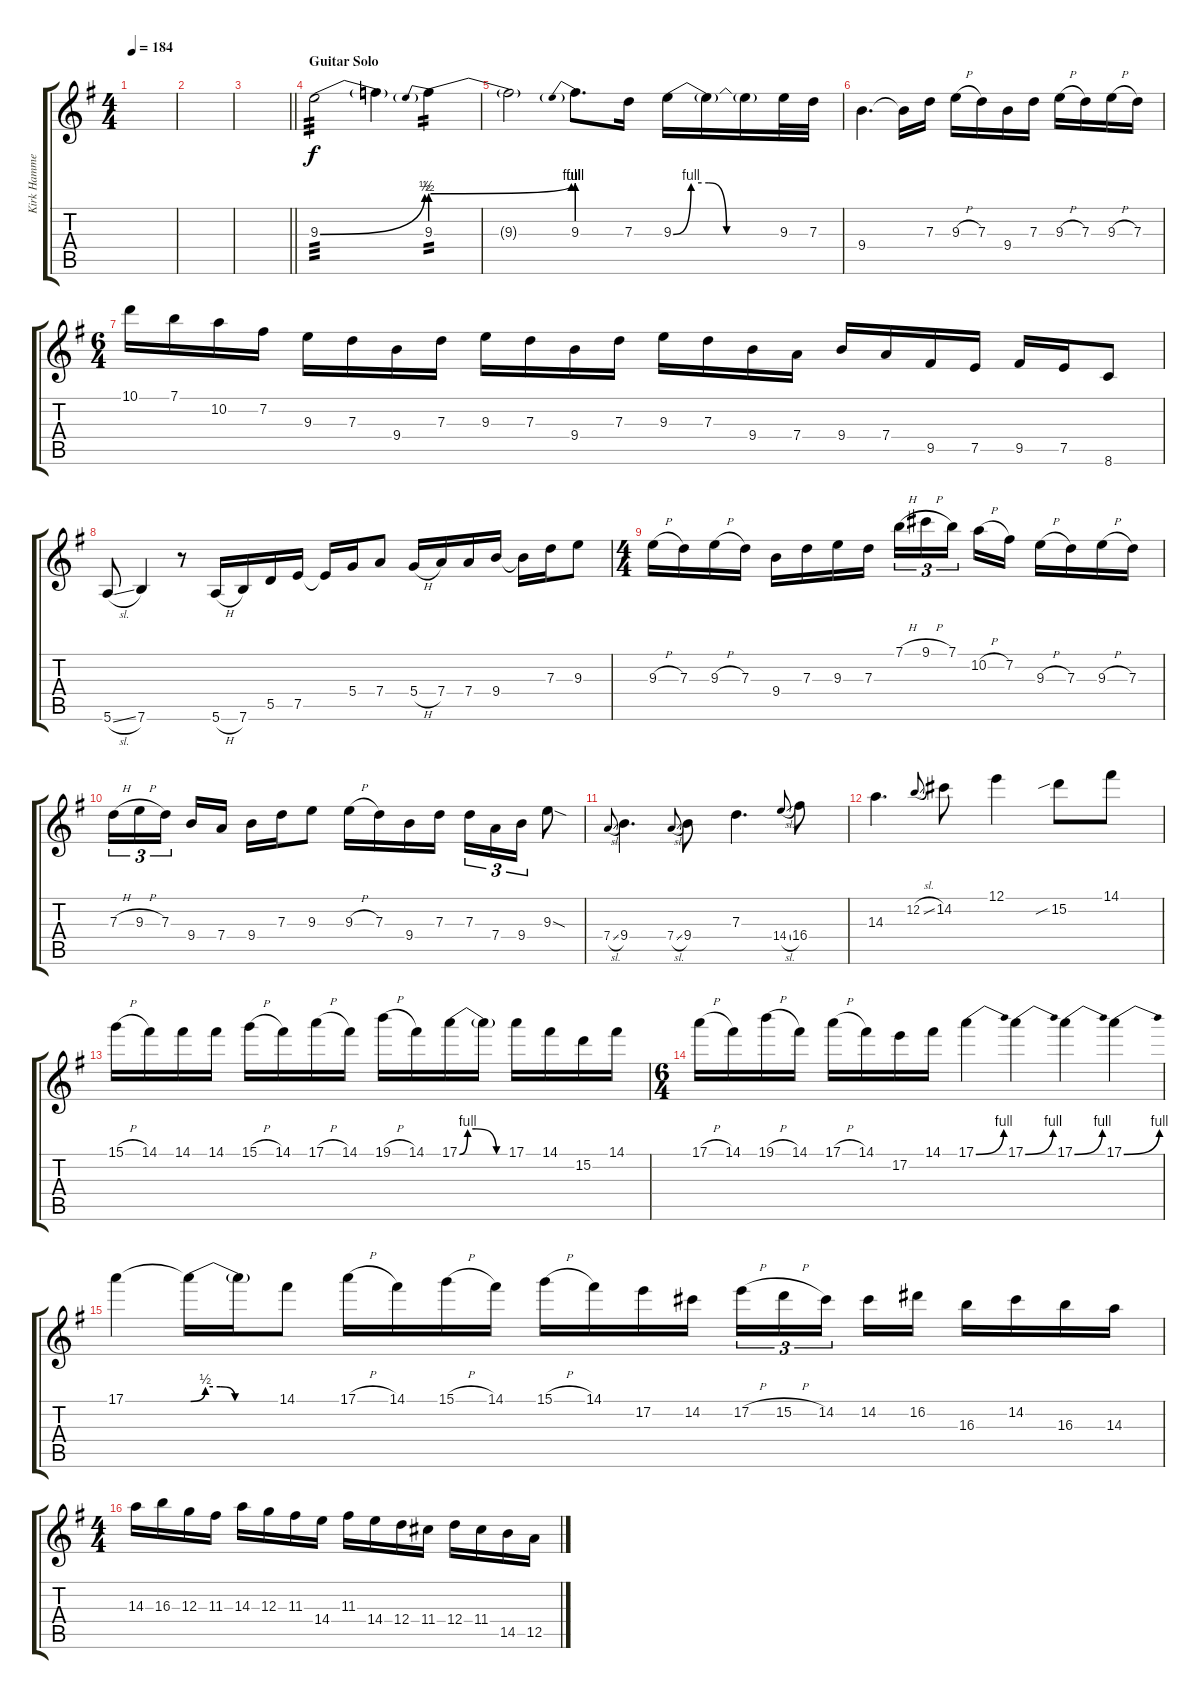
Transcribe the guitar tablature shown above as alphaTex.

\track ("Kirk Hammett (Solo)" "Kirk Hamme") {instrument distortionguitar}
\staff {score tabs}
\tuning (E4 B3 G3 D3 A2 E2) {hide}
\ts (4 4)
\tempo 184
\clef g2
\ks g
|
|
\barLineRight lightlight
|
\section ("" "Guitar Solo")
9.3{be (bend 0 0 60 2)}.2{tp 3} 9.3{t}.4 9.3{be (prebendbend 0 2 60 4)}.4{tp 2} |
9.3{t}.2 9.3{be (prebend 0 4 60 4)}.8{d} 7.3.16 9.3{be (custom 0 0 10 4 20 4 30 0 60 0)}.16 9.3{t}.16 9.3{t}.16 9.3.32 7.3.32 |
9.4.4{d} 9.4{t}.16 7.3.16 9.3{h}.16 7.3.16 9.4.16 7.3.16 9.3{h}.16 7.3.16 9.3{h}.16 7.3.16 |
\ts (6 4)
10.1.16 7.1.16 10.2.16 7.2.16 9.3.16 7.3.16 9.4.16 7.3.16 9.3.16 7.3.16 9.4.16 7.3.16 9.3.16 7.3.16 9.4.16 7.4.16 9.4.16 7.4.16 9.5.16 7.5.16 9.5.16 7.5.16 8.6.8 |
5.6{sl}.8 7.6.4 r.8 5.6{h}.16 7.6.16 5.5.16 7.5.16 7.5{t}.16 5.4.16 7.4.8 5.4{h}.16 7.4.16 7.4.16 9.4.16 9.4{t}.16 7.3.16 9.3.8 |
\ts (4 4)
9.3{h}.16 7.3.16 9.3{h}.16 7.3.16 9.4.16 7.3.16 9.3.16 7.3.16 7.1{h}.16{tu (3 2)} 9.1{h}.16{tu (3 2)} 7.1.16{tu (3 2) beam splitsecondary} 10.2{h}.16 7.2.16 9.3{h}.16 7.3.16 9.3{h}.16 7.3.16 |
7.3{h}.16{tu (3 2)} 9.3{h}.16{tu (3 2)} 7.3.16{tu (3 2) beam splitsecondary} 9.4.16 7.4.16 9.4.16 7.3.16 9.3.8 9.3{h}.16 7.3.16 9.4.16 7.3.16 7.3.16{tu (3 2)} 7.4.16{tu (3 2)} 9.4.16{tu (3 2)} 9.3{sod}.8 |
7.4{sl}.8{gr onbeat} 9.4.4{d} 7.4{sl}.8{gr onbeat} 9.4.8 7.3.4{d} 14.4{sl}.8{gr onbeat} 16.4.8 |
14.3.4{d} 12.2{sl}.8{gr onbeat} 14.2.8 12.1.4 15.2{sib}.8 14.1.8 |
15.1{h}.16 14.1.16 14.1.16 14.1.16 15.1{h}.16 14.1.16 17.1{h}.16 14.1.16 19.1{h}.16 14.1.16 17.1{be (custom 0 0 10 4 20 4 45 0 60 0)}.16 17.1{t}.16 17.1.16 14.1.16 15.2.16 14.1.16 |
\ts (6 4)
17.1{h}.16 14.1.16 19.1{h}.16 14.1.16 17.1{h}.16 14.1.16 17.2.16 14.1.16 17.1{be (bend 0 0 60 4)}.4 17.1{be (bend 0 0 60 4)}.4 17.1{be (bend 0 0 60 4)}.4 17.1{be (bend 0 0 60 4)}.4 |
17.1.4 17.1{be (custom 0 0 10 2 20 2 30 0 60 0) t}.16 17.1{t}.16 14.1.8 17.1{h}.16 14.1.16 15.1{h}.16 14.1.16 15.1{h}.16 14.1.16 17.2.16 14.2.16{beam splitsecondary} 17.2{h}.16{tu (3 2)} 15.2{h}.16{tu (3 2)} 14.2.16{tu (3 2) beam splitsecondary} 14.2.16 16.2.16 16.3.16 14.2.16 16.3.16 14.3.16 |
\ts (4 4)
14.3.16 16.3.16 12.3.16 11.3.16 14.3.16 12.3.16 11.3.16 14.4.16 11.3.16 14.4.16 12.4.16 11.4.16 12.4.16 11.4.16 14.5.16 12.5.16
